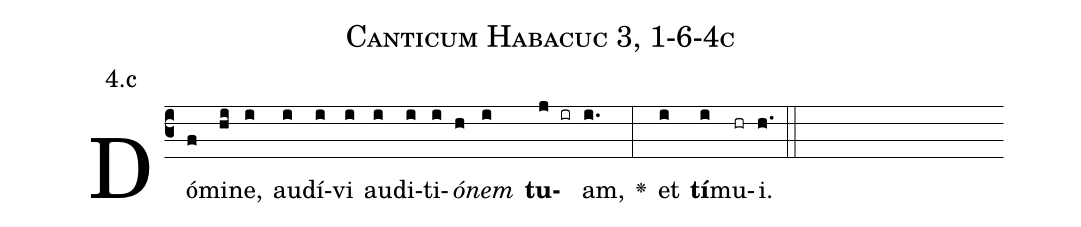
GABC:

name: Canticum Habacuc 3, 1-6-4c;
annotation: 4.c;
%%
(c3)Dó(f)mi(hi)ne,(i) au(i)dí(i)vi(i) au(i)di(i)ti(i)<i>ó</i>(h)<i>nem</i>(i) <b>tu</b>(j ir)am,(i.) <v>\greheightstar</v>(:) et(i) <b>tí</b>(i)mu(hr)i.(h.) (::)


%E(i) u(i) o(i) u(i) a(i) e.(h.) (::)
